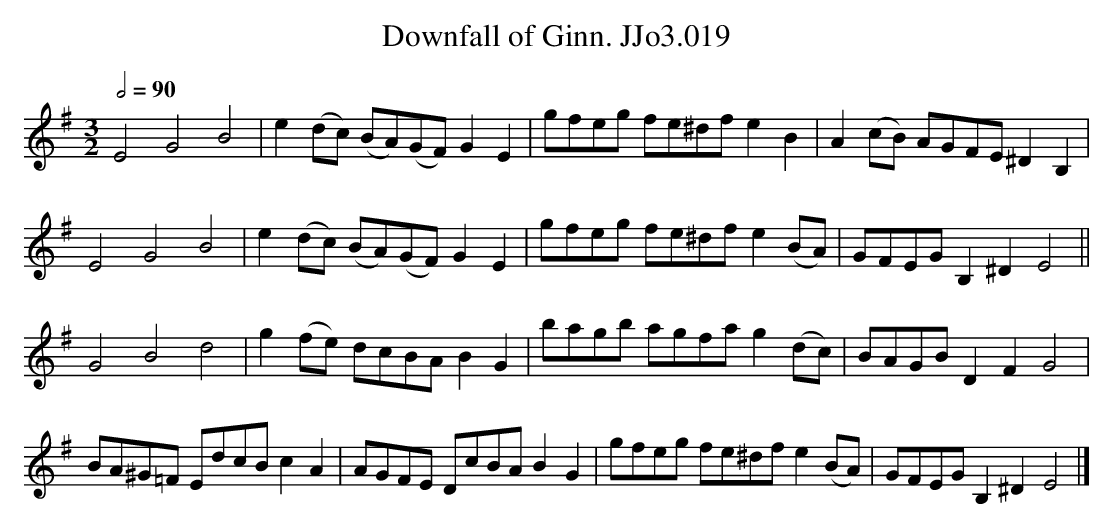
X:1
T:Downfall of Ginn. JJo3.019
M:3/2
L:1/8
Q:1/2=90
K:Em
E4 G4 B4 | e2(dc) (BA)(GF)G2E2 | gfeg fe^df e2B2 | A2(cB) AGFE ^D2B,2 |
E4 G4 B4 | e2(dc) (BA)(GF)G2E2 | gfeg fe^df e2(BA) | GFEGB,2^D2 E4 ||
G4 B4 d4 | g2(fe) dcBA B2G2 | bagb agfa g2(dc) | BAGB D2F2 G4 |
BA^G=F EdcB c2A2 | AGFE DcBA B2G2 | gfeg fe^df e2 (BA) | GFEG B,2^D2 E4 |]
